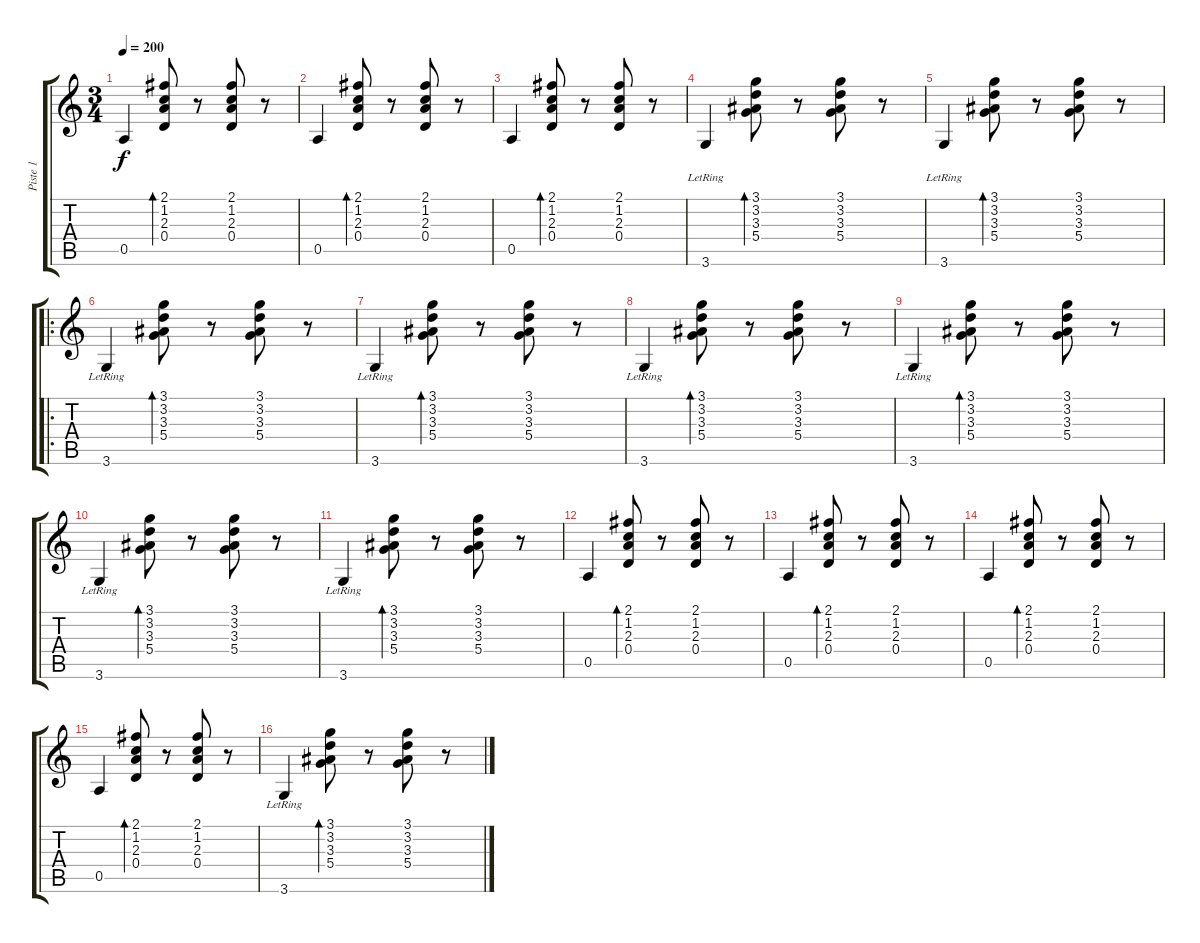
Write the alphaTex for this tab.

\track ("Piste 1" "Piste 1") {instrument acousticguitarnylon}
\staff {score tabs}
\tuning (E4 B3 G3 D3 A2 E2) {hide}
\ts (3 4)
\tempo 200
\clef g2
\ks c
0.5.4{dy f} (2.1 1.2 2.3 0.4).8{bd 30} r.8 (2.1 1.2 2.3 0.4).8 r.8 |
0.5.4 (2.1 1.2 2.3 0.4).8{bd 30} r.8 (2.1 1.2 2.3 0.4).8 r.8 |
0.5.4 (2.1 1.2 2.3 0.4).8{bd 30} r.8 (2.1 1.2 2.3 0.4).8 r.8 |
3.6{lr}.4 (3.1 3.2 3.3 5.4).8{bd 30} r.8 (3.1 3.2 3.3 5.4).8 r.8 |
3.6{lr}.4 (3.1 3.2 3.3 5.4).8{bd 30} r.8 (3.1 3.2 3.3 5.4).8 r.8 |
\ro
3.6{lr}.4 (3.1 3.2 3.3 5.4).8{bd 30} r.8 (3.1 3.2 3.3 5.4).8 r.8 |
3.6{lr}.4 (3.1 3.2 3.3 5.4).8{bd 30} r.8 (3.1 3.2 3.3 5.4).8 r.8 |
3.6{lr}.4 (3.1 3.2 3.3 5.4).8{bd 30} r.8 (3.1 3.2 3.3 5.4).8 r.8 |
3.6{lr}.4 (3.1 3.2 3.3 5.4).8{bd 30} r.8 (3.1 3.2 3.3 5.4).8 r.8 |
3.6{lr}.4 (3.1 3.2 3.3 5.4).8{bd 30} r.8 (3.1 3.2 3.3 5.4).8 r.8 |
3.6{lr}.4 (3.1 3.2 3.3 5.4).8{bd 30} r.8 (3.1 3.2 3.3 5.4).8 r.8 |
0.5.4 (2.1 1.2 2.3 0.4).8{bd 30} r.8 (2.1 1.2 2.3 0.4).8 r.8 |
0.5.4 (2.1 1.2 2.3 0.4).8{bd 30} r.8 (2.1 1.2 2.3 0.4).8 r.8 |
0.5.4 (2.1 1.2 2.3 0.4).8{bd 30} r.8 (2.1 1.2 2.3 0.4).8 r.8 |
0.5.4 (2.1 1.2 2.3 0.4).8{bd 30} r.8 (2.1 1.2 2.3 0.4).8 r.8 |
3.6{lr}.4 (3.1 3.2 3.3 5.4).8{bd 30} r.8 (3.1 3.2 3.3 5.4).8 r.8
